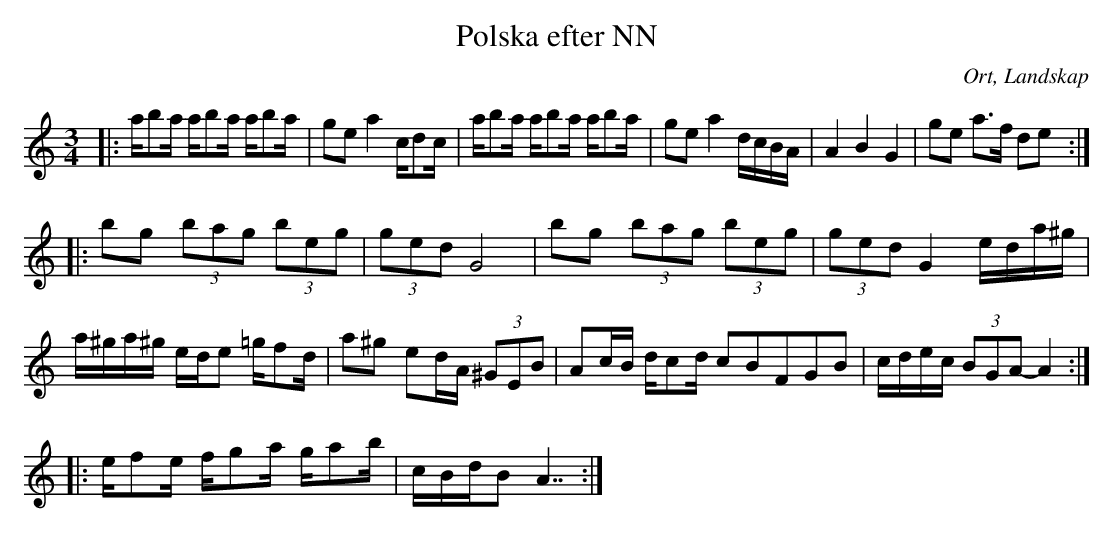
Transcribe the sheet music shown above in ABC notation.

X:1
T:Polska efter NN
O:Ort, Landskap
M:3/4
L:1/8
K:C
|: a/ba/ a/ba/ a/ba/|ge a2 c/dc/| a/ba/ a/ba/ a/ba/ | ge a2 d/c/B/A/| A2 B2 G2 | ge a>f de:|
|:bg (3bag (3beg| (3ged G4 |bg (3bag (3beg| (3ged G2 e/d/a/^g/| a/^g/a/^g/ e/d/e =g/fd/ |a^g ed/A/ (3^GEB| Ac/B/ d/cd/ c2/5B2/5F2/5G2/5B2/5|  c/d/e/c/ (3BGA-A2 :|
|:e/fe/ f/ga/ g/ab/ | c/B/d/B A7/2:|
